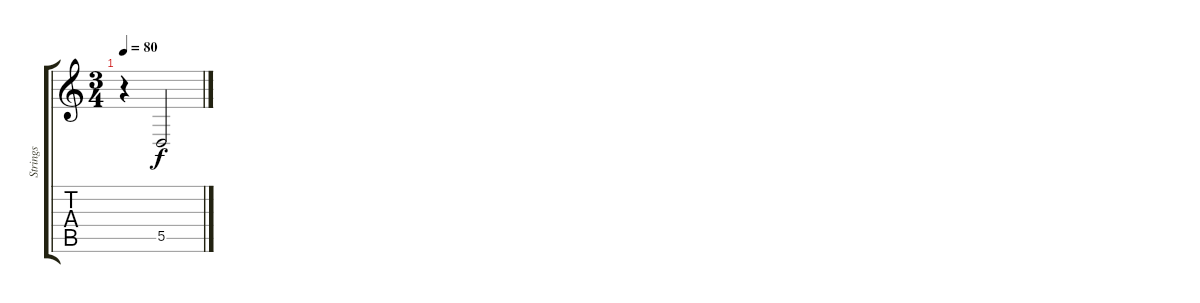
\track ("Strings" "Strings") {instrument stringensemble2}
\staff {score tabs}
\tuning (E4 B3 G3 D3 A2 E2) {hide}
\ts (3 4)
\tempo 80
\clef g2
\ks c
r.4{dy f} 5.5.2
